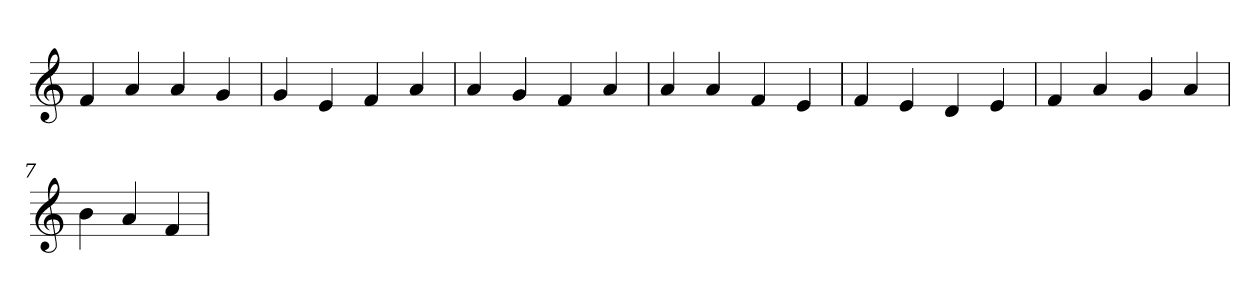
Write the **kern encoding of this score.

**kern
*part1
*staff1
*clefG2
=1
4f
4a
4a
4g
=2
4g
4e
4f
4a
=3
4a
4g
4f
4a
=4
4a
4a
4f
4e
=5
4f
4e
4d
4e
=6
4f
4a
4g
4a
=7
4b
4a
4f
=
*-
